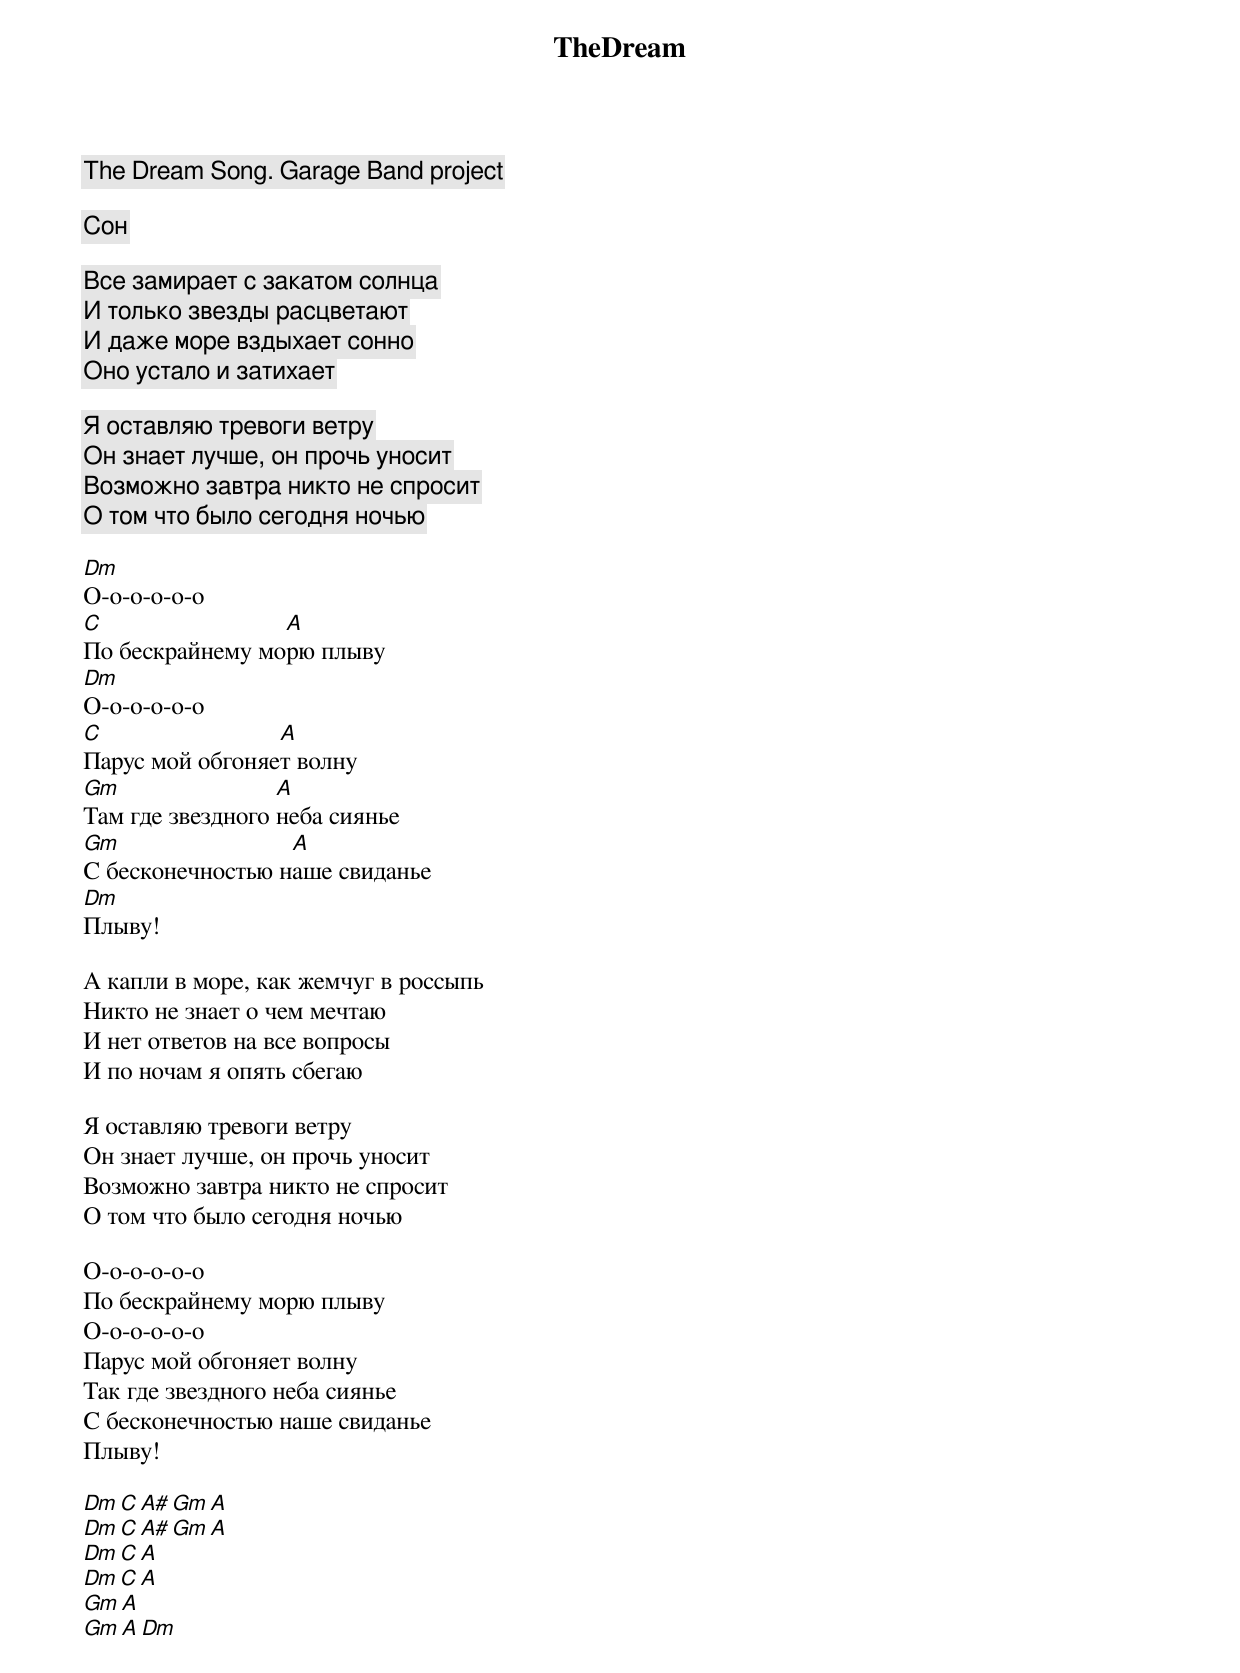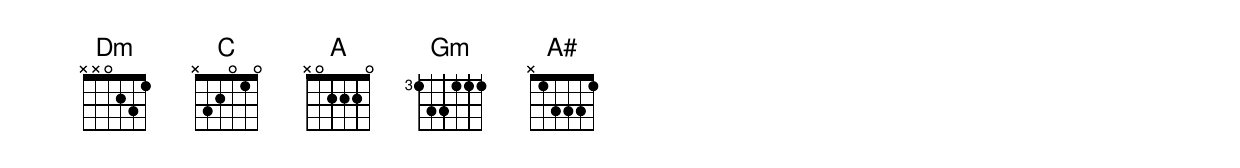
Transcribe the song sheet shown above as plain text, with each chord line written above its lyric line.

TheDream

The Dream Song. Garage Band project

Сон

Все замирает с закатом солнца
И только звезды расцветают
И даже море вздыхает сонно
Оно устало и затихает

Я оставляю тревоги ветру
Он знает лучше, он прочь уносит
Возможно завтра никто не спросит
О том что было сегодня ночью

Dm
О-о-о-о-о-о
C                A
По бескрайнему морю плыву
Dm
О-о-о-о-о-о
C                A
Парус мой обгоняет волну
Gm                A
Там где звездного неба сиянье
Gm                A
С бесконечностью наше свиданье
Dm
Плыву!

А капли в море, как жемчуг в россыпь
Никто не знает о чем мечтаю
И нет ответов на все вопросы
И по ночам я опять сбегаю

Я оставляю тревоги ветру
Он знает лучше, он прочь уносит
Возможно завтра никто не спросит
О том что было сегодня ночью

О-о-о-о-о-о
По бескрайнему морю плыву
О-о-о-о-о-о
Парус мой обгоняет волну
Так где звездного неба сиянье
С бесконечностью наше свиданье
Плыву!

Dm C A# Gm A
Dm C A# Gm A
Dm C A
Dm C A
Gm A
Gm A Dm
